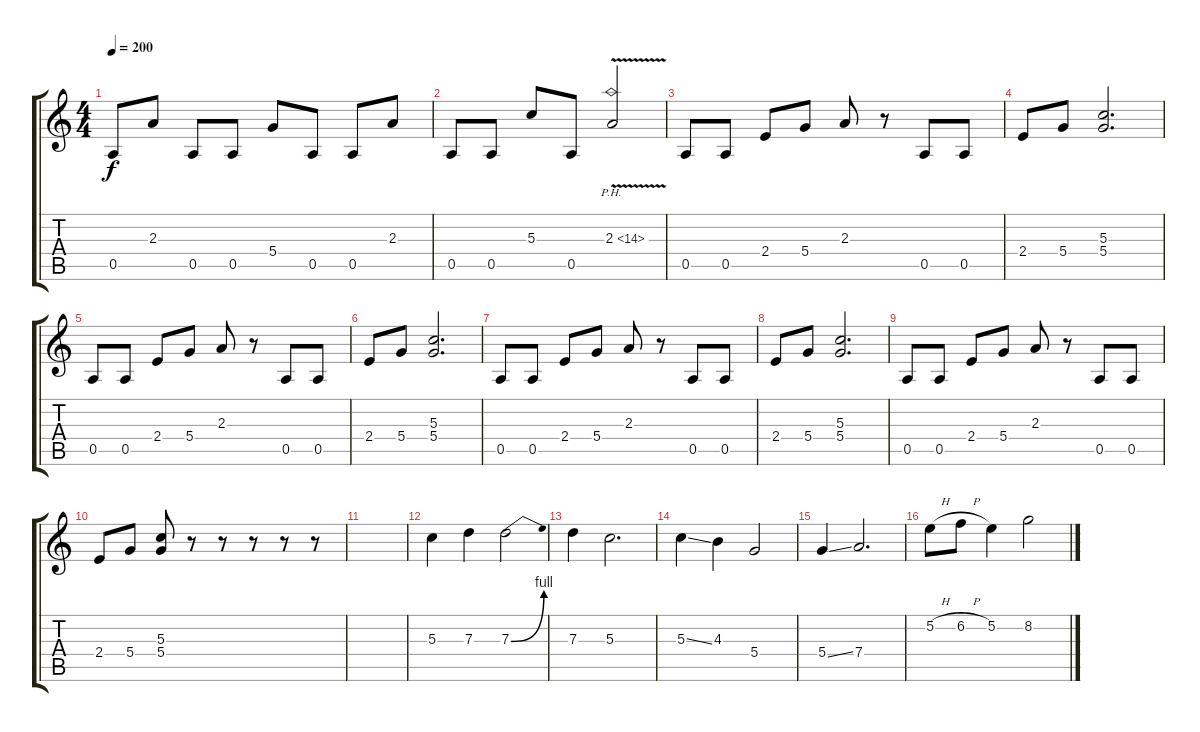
\track "" {instrument distortionguitar}
\staff {score tabs}
\tuning (E4 B3 G3 D3 A2 E2) {hide}
\ts (4 4)
\tempo 200
\clef g2
\ks c
0.5.8{dy f} 2.3.8 0.5.8 0.5.8 5.4.8 0.5.8 0.5.8 2.3.8 |
0.5.8 0.5.8 5.3.8 0.5.8 2.3{ph 12 v}.2 |
0.5.8 0.5.8 2.4.8 5.4.8 2.3.8 r.8 0.5.8 0.5.8 |
2.4.8 5.4.8 (5.3 5.4).2{d} |
0.5.8 0.5.8 2.4.8 5.4.8 2.3.8 r.8 0.5.8 0.5.8 |
2.4.8 5.4.8 (5.3 5.4).2{d} |
0.5.8 0.5.8 2.4.8 5.4.8 2.3.8 r.8 0.5.8 0.5.8 |
2.4.8 5.4.8 (5.3 5.4).2{d} |
0.5.8 0.5.8 2.4.8 5.4.8 2.3.8 r.8 0.5.8 0.5.8 |
2.4.8 5.4.8 (5.3 5.4).8 r.8 r.8 r.8 r.8 r.8 |
|
5.3.4 7.3.4 7.3{be (bend 0 0 60 4)}.2 |
7.3.4 5.3.2{d} |
5.3{ss}.4 4.3.4 5.4.2 |
5.4{ss}.4 7.4.2{d} |
5.2{h}.8 6.2{h}.8 5.2.4 8.2.2
